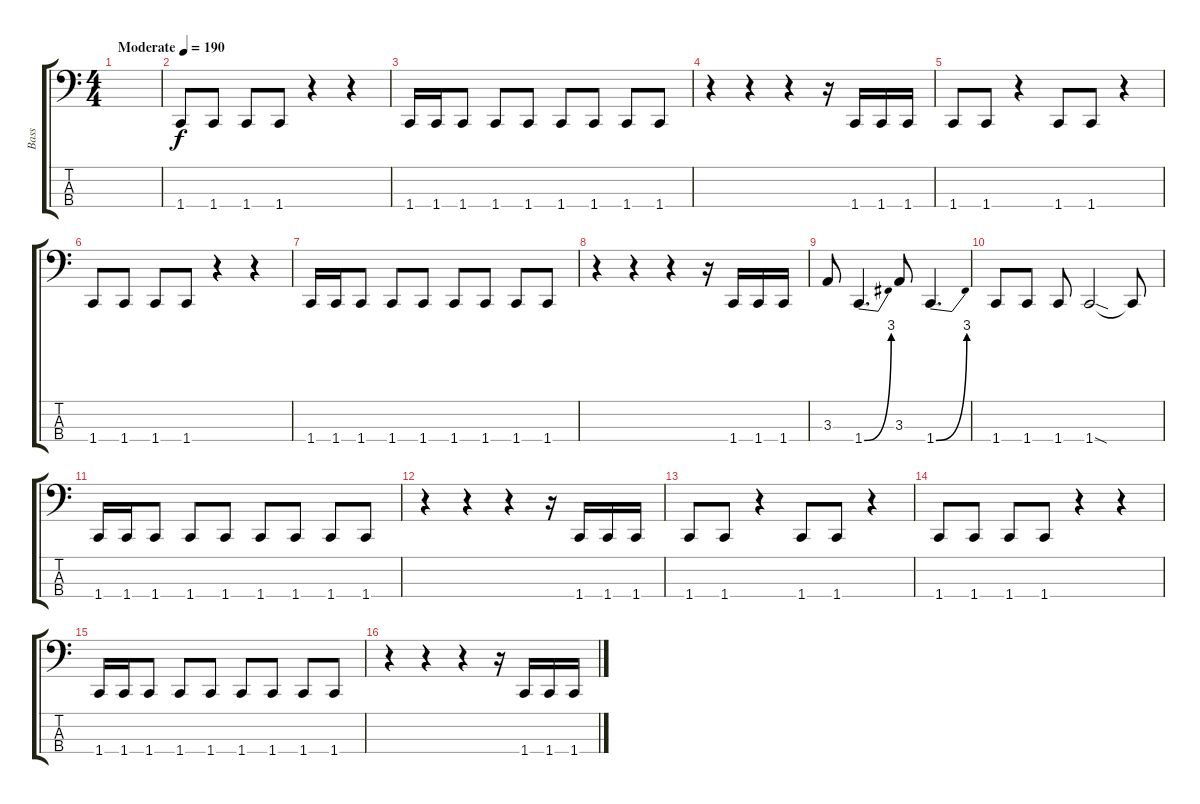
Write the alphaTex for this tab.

\track ("Bass" "Bass") {instrument electricbasspick}
\staff {score tabs}
\tuning (E2 B1 Gb1 B0) {hide}
\ts (4 4)
\tempo (190 "Moderate")
\clef f4
\ks c
|
1.4.8 1.4.8 1.4.8 1.4.8 r.4 r.4 |
1.4.16 1.4.16 1.4.8 1.4.8 1.4.8 1.4.8 1.4.8 1.4.8 1.4.8 |
r.4 r.4 r.4 r.16 1.4.16 1.4.16 1.4.16 |
1.4.8 1.4.8 r.4 1.4.8 1.4.8 r.4 |
1.4.8 1.4.8 1.4.8 1.4.8 r.4 r.4 |
1.4.16 1.4.16 1.4.8 1.4.8 1.4.8 1.4.8 1.4.8 1.4.8 1.4.8 |
r.4 r.4 r.4 r.16 1.4.16 1.4.16 1.4.16 |
3.3.8 1.4{be (bend 0 0 60 12)}.4{d} 3.3.8 1.4{be (bend 0 0 60 12)}.4{d} |
1.4.8 1.4.8 1.4.8 1.4{sod}.2 1.4{t}.8 |
1.4.16 1.4.16 1.4.8 1.4.8 1.4.8 1.4.8 1.4.8 1.4.8 1.4.8 |
r.4 r.4 r.4 r.16 1.4.16 1.4.16 1.4.16 |
1.4.8 1.4.8 r.4 1.4.8 1.4.8 r.4 |
1.4.8 1.4.8 1.4.8 1.4.8 r.4 r.4 |
1.4.16 1.4.16 1.4.8 1.4.8 1.4.8 1.4.8 1.4.8 1.4.8 1.4.8 |
r.4 r.4 r.4 r.16 1.4.16 1.4.16 1.4.16
